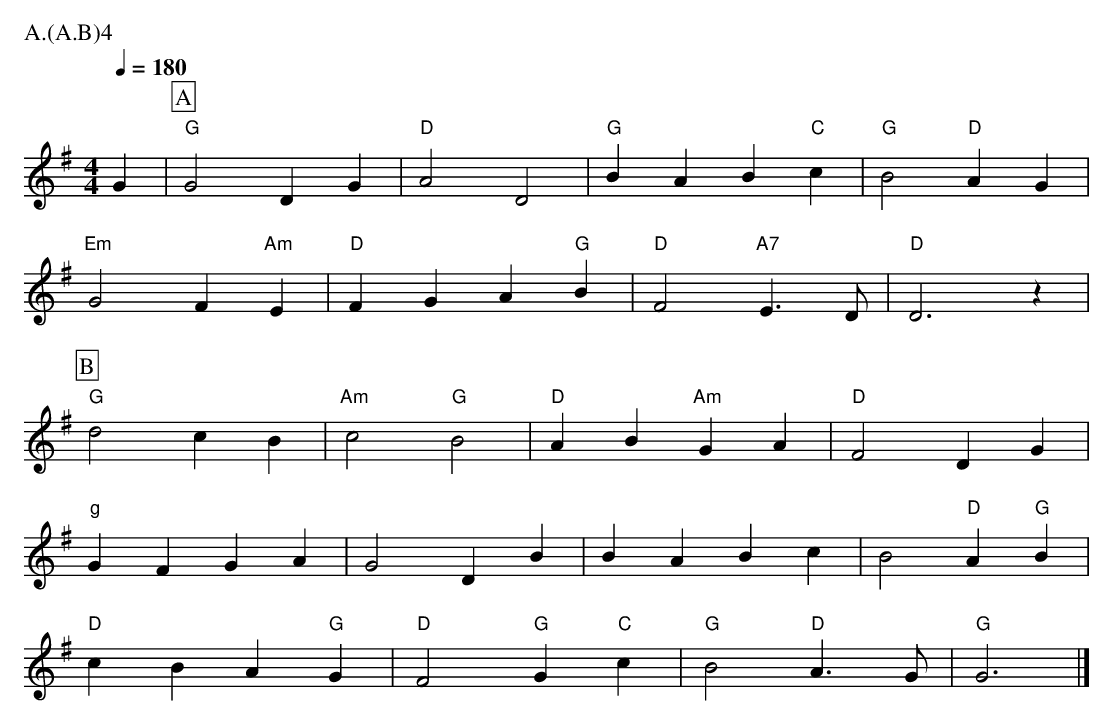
X:1
T:Jockey to the Fair Brackley Xmas
M:4/4
L:1/4
Q:1/4=180
P: A.(A.B)4
K:Gmaj
G |\
P:A
 "G" G2 D G | "D" A2 D2 | "G" B A B "C" c | "G" B2 "D" A G | "Em"
G2 F "Am" E |"D" F G A "G" B | "D" F2 "A7" E>D | "D" D3 z |
P:B
 "G" d2 c B | "Am" c2 "G" B2 |"D" A B "Am" G A | "D" F2 D G |
 "g" G F G A | G2 D B |B A B c | B2 "D" A "G" B |
"D" c B A "G" G | "D" F2 "G" G "C" c | "G" B2 "D" A>G | "G" G3 |]
